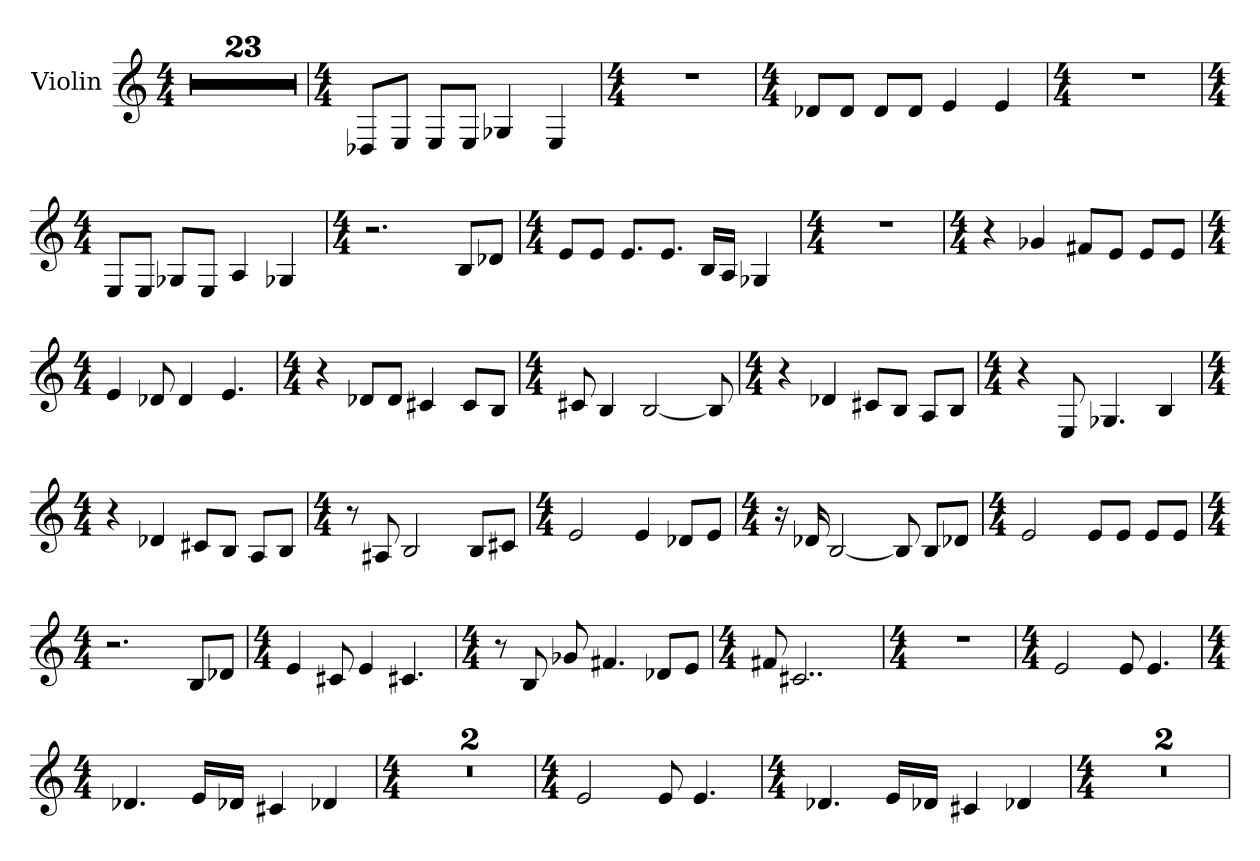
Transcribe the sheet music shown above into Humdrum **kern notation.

**kern
*part1
*staff1
*I"Violin
*I'Vln
*M4/4
=
1r
=
*M4/4
1r
=
*M4/4
1r
=
*M4/4
1r
=
*M4/4
1r
=
*M4/4
1r
=
*M4/4
1r
=
*M4/4
1r
=
*M4/4
1r
=
*M4/4
1r
=
*M4/4
1r
=
*M4/4
1r
=
*M4/4
1r
=
*M4/4
1r
=
*M4/4
1r
=
*M4/4
1r
=
*M4/4
1r
=
*M4/4
1r
=
*M4/4
1r
=
*M4/4
1r
=
*M4/4
1r
=
*M4/4
1r
=
*M4/4
1r
=
*M4/4
8D-XL
8EJ
8EL
8EJ
4G-X
4E
=
*M4/4
1r
=
*M4/4
8d-XL
8d-J
8d-L
8d-J
4e
4e
=
*M4/4
1r
=
*M4/4
8EL
8EJ
8G-XL
8EJ
4A
4G-X
=
*M4/4
2.r
8BL
8d-XJ
=
*M4/4
8eL
8eJ
8.eL
8.eJ
16BLL
16AJJ
4G-X
=
*M4/4
1r
=
*M4/4
4r
4g-X
8f#XL
8eJ
8eL
8eJ
=
*M4/4
4e
8d-X
4d-
4.e
=
*M4/4
4r
8d-XL
8d-J
4c#X
8c#L
8BJ
=
*M4/4
8c#X
4B
[2B
8B]
=
*M4/4
4r
4d-X
8c#XL
8BJ
8AL
8BJ
=
*M4/4
4r
8E
4.G-X
4B
=
*M4/4
4r
4d-X
8c#XL
8BJ
8AL
8BJ
=
*M4/4
8r
8A#X
2B
8BL
8c#XJ
=
*M4/4
2e
4e
8d-XL
8eJ
=
*M4/4
16r
16d-X
[2B
8B]
8BL
8d-XJ
=
*M4/4
2e
8eL
8eJ
8eL
8eJ
=
*M4/4
2.r
8BL
8d-XJ
=
*M4/4
4e
8c#X
4e
4.c#X
=
*M4/4
8r
8B
8g-X
4.f#X
8d-XL
8eJ
=
*M4/4
8f#X
2..c#X
=
*M4/4
1r
=
*M4/4
2e
8e
4.e
=
*M4/4
4.d-X
16eLL
16d-XJJ
4c#X
4d-X
=
*M4/4
1r
=
*M4/4
1r
=
*M4/4
2e
8e
4.e
=
*M4/4
4.d-X
16eLL
16d-XJJ
4c#X
4d-X
=
*M4/4
1r
=
*M4/4
1r
=
*-
